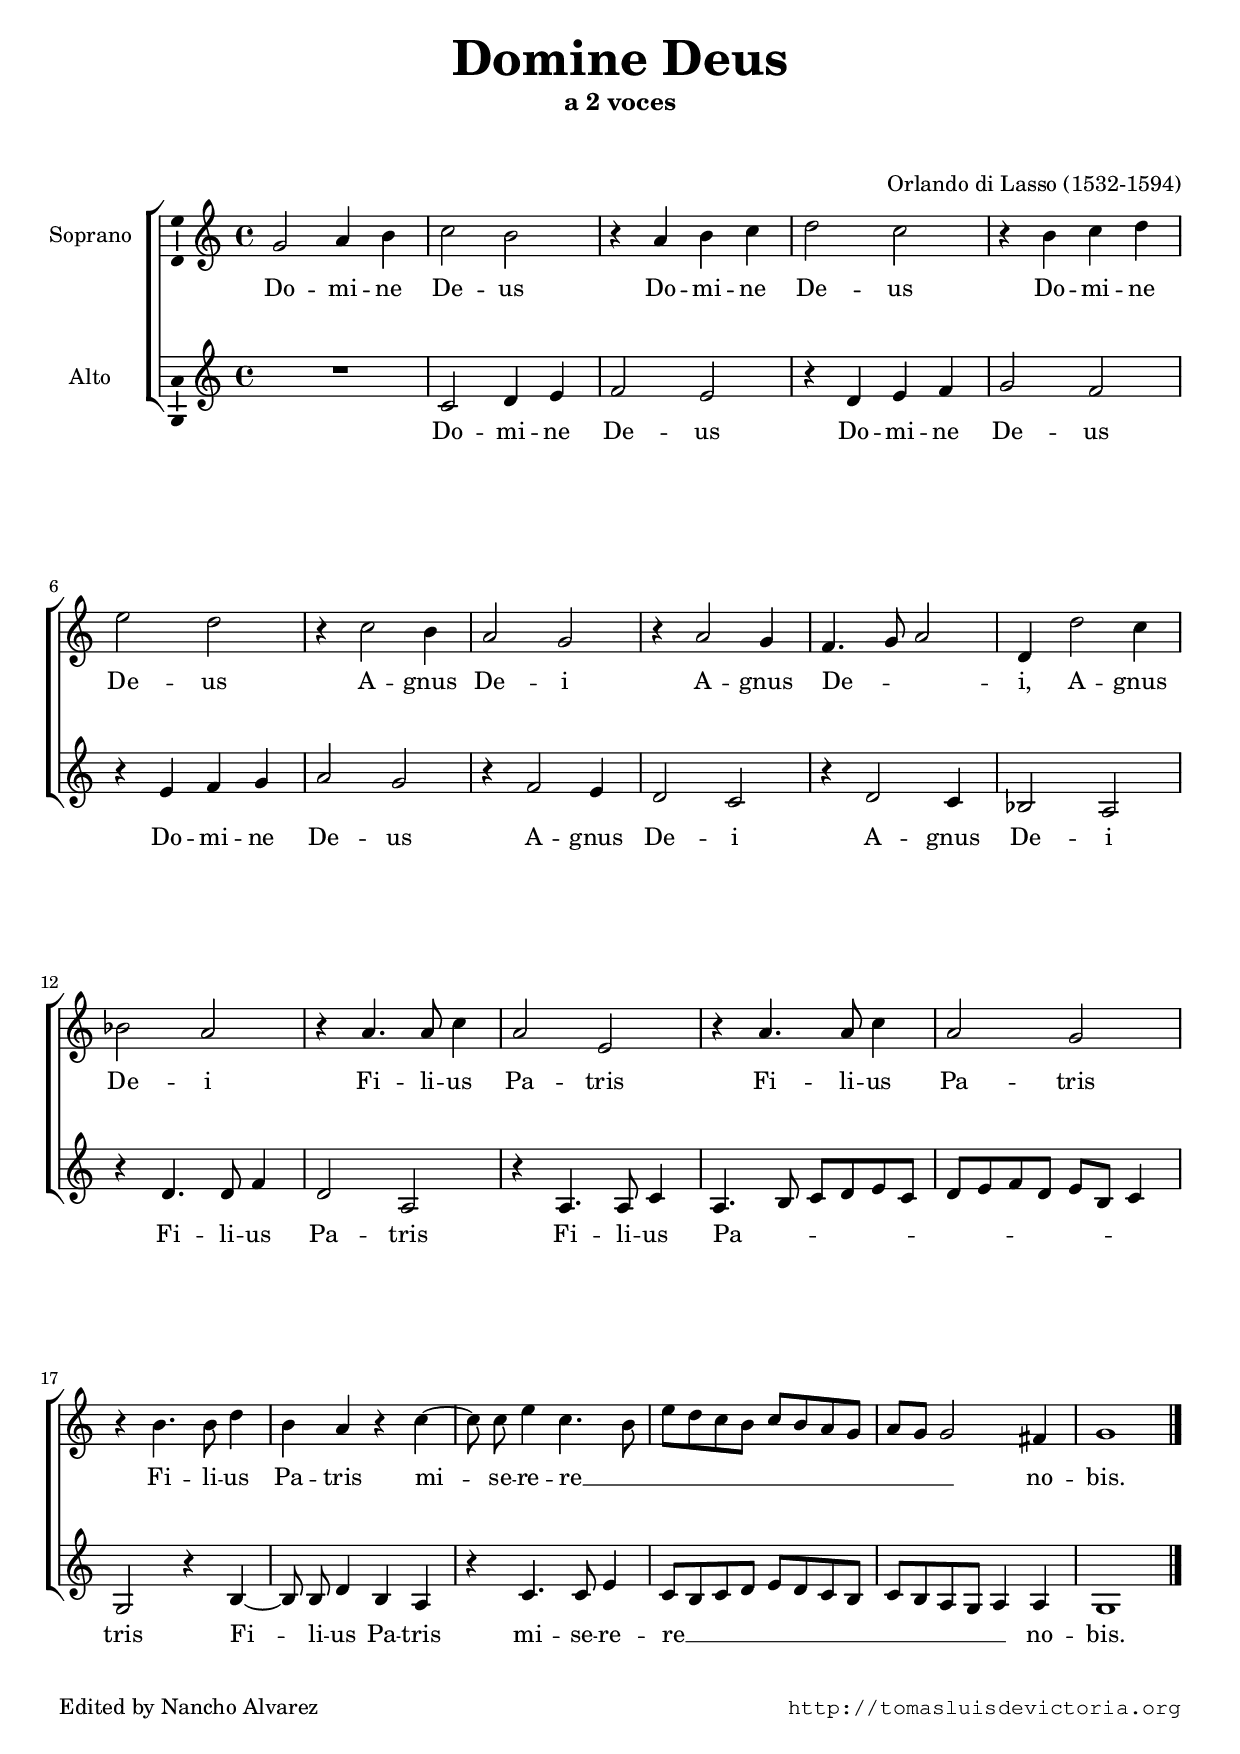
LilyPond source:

\version "2.18.0"

#(set-default-paper-size "a4")
#(set-global-staff-size 19.0)
#(ly:set-option 'point-and-click #f)
%mobile -s17 -i1.8

italicas=\override LyricText.font-shape = #'italic
rectas=\override LyricText.font-shape = #'upright
ss=\once \set suggestAccidentals = ##t
mtempo={\tempo 4 = 100}
mtempob={\tempo 4 = 50}


htitle="Domine Deus"
hcomposer="Lasso"

\header {
	title=\markup{\fontsize #3 "Domine Deus"}
	subtitle="a 2 voces"
	subsubtitle=\markup{\column{" " " "}}
	composer="Orlando di Lasso (1532-1594)"
        pdfauthor=\composer
	%opus="(-)"
	%poet=\markup{}
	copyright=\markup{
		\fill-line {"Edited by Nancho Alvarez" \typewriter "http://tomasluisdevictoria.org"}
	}
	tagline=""
}

global={\key c \major \time 4/4 \skip 1*22 \bar "|."
}


cantus=\relative c''{
	g2 a4 b
        c2 b
        r4 a b c
        d2 c
        r4 b c d
        e2 d
        r4 c2 b4
        a2 g
        r4 a2 g4
        f4. g8 a2
        d,4 d'2 c4
        bes2 a
        r4 a4. a8 c4
        a2 e
        r4 a4. a8 c4
        a2 g
        r4 b4. b8 d4
        b a r c ~
        c8 \noBeam c e4 c4. b8
        e d c b c b a g
        a g g2 fis4
        g1
}

altus=\relative c'{
	R1
        c2 d4 e
        f2 e
        r4 d e f
        g2 f
        r4 e f g
        a2 g
        r4 f2 e4
        d2 c
        r4 d2 c4
        bes2 a
        r4 d4. d8 f4
        d2 a
        r4 a4. a8 c4
        a4. b8 c d e c
        d e f d e b c4
        g2 r4 b ~
        b8 \noBeam b d4 b a
        r4 c4. c8 e4
        c8 b c d e d c b 
        c b a g a4 a
        g1
}


textocantus=\lyricmode{
Do -- mi -- ne De -- us
Do -- mi -- ne De -- us
Do -- mi -- ne De -- us
A -- gnus De -- i
A -- gnus De -- _ _ i,
A -- gnus De -- i
Fi -- li -- us Pa -- tris
Fi -- li -- us Pa -- tris
Fi -- li -- us Pa -- tris
mi -- se -- re -- re __ _ _ _ _ _ _ _ _ _ _ _ _ no -- bis.
}

textoaltus=\lyricmode{
Do -- mi -- ne De -- us
Do -- mi -- ne De -- us
Do -- mi -- ne De -- us
A -- gnus De -- i
A -- gnus De -- i
Fi -- li -- us Pa -- tris
Fi -- li -- us Pa -- _ _ _ _ _ _ _ _ _ _ _ _ tris
Fi -- li -- us Pa -- tris
mi -- se -- re -- re __ _ _ _ _ _ _ _ _ _ _ _ _ no -- bis.
}



\score {\transpose c' c'{
\new ChoirStaff<<

	\new Staff <<\global
	\new Voice="v1" {
		\set Staff.instrumentName="Soprano "
		\clef "treble"
		\cantus }
	\new Lyrics \lyricsto "v1" {\textocantus }
	>>

	\new Staff <<\global
	\new Voice="v2" {
		\set Staff.instrumentName="Alto "
		\clef "treble"
		\altus }
	\new Lyrics \lyricsto "v2" {\textoaltus }
	>>
	
>>

	} % transpose

\layout{ 
	\context {\Lyrics 
		\override VerticalAxisGroup.staff-affinity = #UP
		\override VerticalAxisGroup.nonstaff-relatedstaff-spacing =
			#'((basic-distance . 0) (minimum-distance . 0) (padding . 1))
		%\override LyricText.font-size = #1.2
		\override LyricHyphen.minimum-distance = #0.5
	}
	\context {\Score 
		tempoHideNote = ##t
		\override BarNumber.padding = #2 
	}
	\context {\Voice 
		%melismaBusyProperties = #'()
		%autoBeaming = ##f
	}
	\context {\Staff 
                %\RemoveEmptyStaves
                %\override VerticalAxisGroup.remove-first = ##t
		\override VerticalAxisGroup.staff-staff-spacing =
			#'((basic-distance . 11) (minimum-distance . 0) (padding . 1))
		\consists Ambitus_engraver 
		\override LigatureBracket.padding = #1
	}
}

%\midi { \mtempo }

}


\paper{
	evenHeaderMarkup=\markup  \fill-line { \fromproperty #'page:page-number-string \htitle \hcomposer }
	oddHeaderMarkup= \markup  \fill-line { \on-the-fly #not-first-page \hcomposer \on-the-fly #not-first-page \htitle \on-the-fly #not-first-page \fromproperty #'page:page-number-string }
	%system-count=20
	%page-count = 8
	ragged-last-bottom = ##f
	indent=1.7\cm
	system-system-spacing =
	#'((basic-distance . 20) (minimum-distance . 0) (padding . 5))
	top-system-spacing = % header
	#'((basic-distance . 8) (minimum-distance . 0) (padding . 0))
	last-bottom-spacing = % footer
	#'((basic-distance . 12) (minimum-distance . 0) (padding . 0))

}
